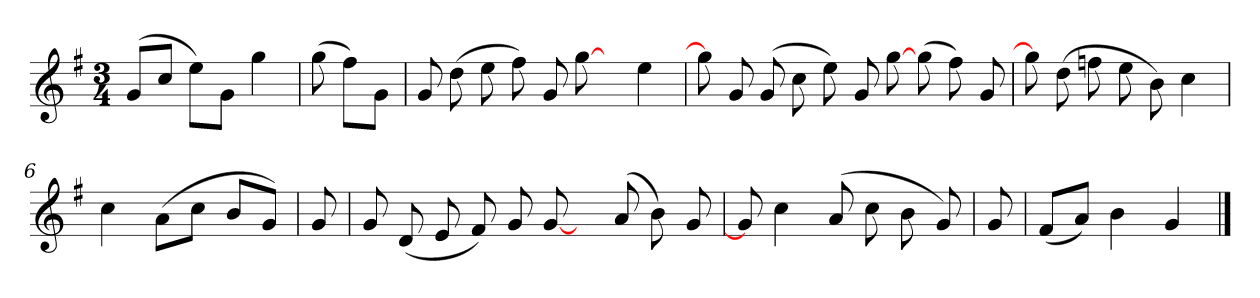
**kern
*part1
*staff1
*clefG2
*k[f#]
*G:
*M3/4
=
(8g/L
8cc/J
8ee\L)
8g\J
4gg
=2y
(8gg
8ff#\L)
8g\J
=3
8g
(8dd
8ee
8ff#)
8g
[8gg
8ryy
4ee
=4
8gg]
8g
(8g
8cc
8ee)
8g
[8gg
(8gg
8ff#)
8g
=5
8gg]
(8dd
8ffn
8ee
8b)
4cc
=6y
4cc
(8a\L
8cc\J
8b/L
8g/J)
=7y
8g
=8
8g
(8d
8e
8f#)
8g
[8g
8ryy
(8a
8b)
8g
=9
8g]
4cc
(8a
8cc
8b
8g)
=10y
8g
=11
(8f#/L
8a/J)
4b
4g
==
*-
